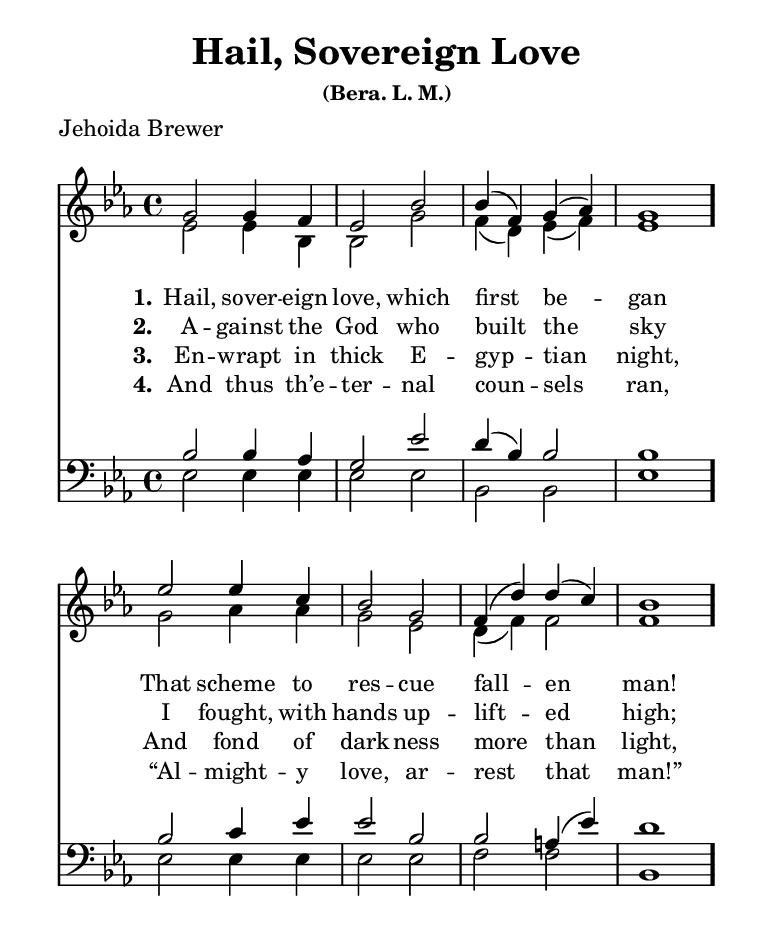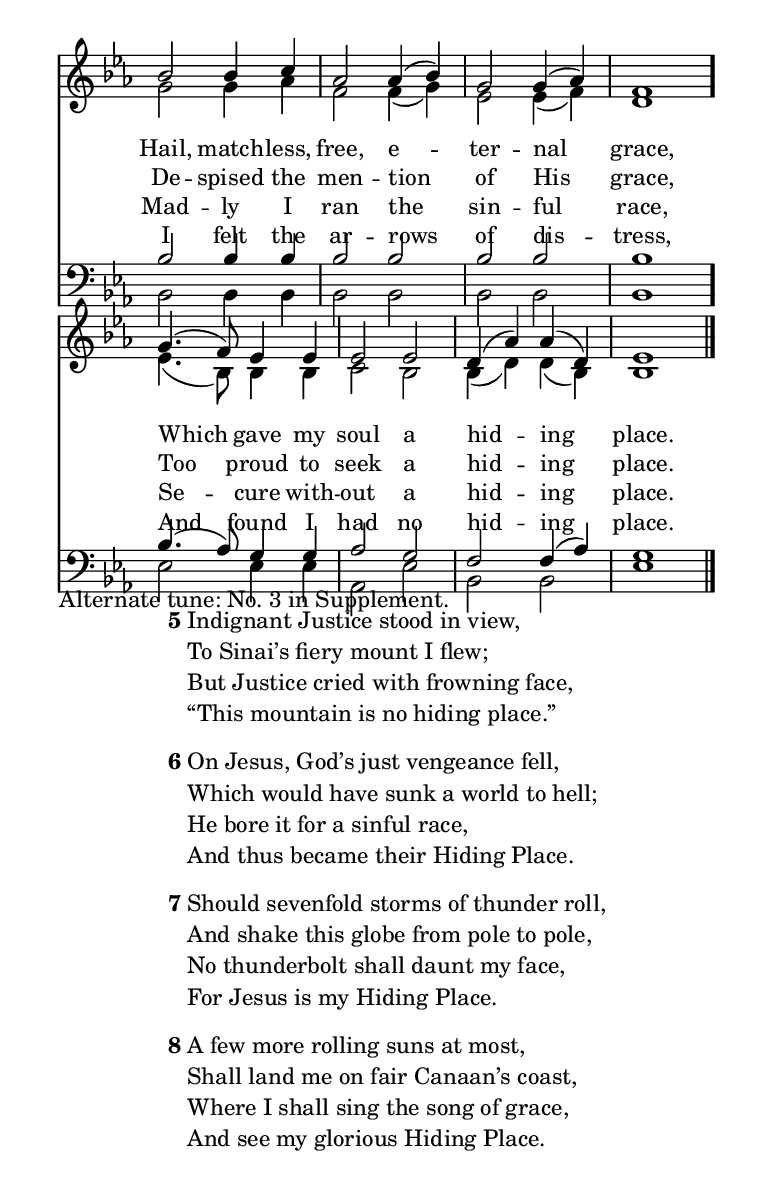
\include "common/global.ily"
\paper {
  \include "common/paper.ily"
  ragged-bottom = ##t
  ragged-last-bottom = ##t
  systems-per-page = 2
  %page-count = ##f
}

\header{
  title = "Hail, Sovereign Love"
  subsubtitle = "(Bera. L. M.)"
  %meter = "L.M."
  poet = "Jehoida Brewer"
  %composer = ""
  %copyright = ""
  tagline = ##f
}

% for fermata in MIDI
ta = { \tempo 4=110 }
tb = { \tempo 4=55  }

patternAA = { c2       c4 c4 | c2 c2      | c4( c4) c4( c4) | c1 }
patternAB = { c2       c4 c4 | c2 c2      | c4( c4) c2      | c1 }
patternAC = { c2       c4 c4 | c2 c2      | c2      c2      | c1 }
patternAD = { c2       c4 c4 | c2 c2      | c2      c4( c4) | c1 }
patternAE = { c2       c4 c4 | c2 c4( c4) | c2      c4( c4) | c1 }
patternAF = { c4.( c8) c4 c4 | c2 c2      | c4( c4) c4( c4) | c1 }
patternAG = { c4.( c8) c4 c4 | c2 c2      | c2      c4( c4) | c1 }

global = {
  \include "common/overrides.ily"
  \override Staff.TimeSignature.style = #'()
  \time 4/4
  \override Score.MetronomeMark.transparent = ##t % hide all fermata changes too
  \ta
  \key ees \major
  %\partial 4
  \autoBeamOff
}

notesSoprano = {
\global
\relative c'' {

  \changePitch \patternAA { g g f | ees bes' bes f g aes | g }
  \changePitch \patternAA { ees' ees c | bes g | f d' d c | bes }
  \changePitch \patternAE { bes bes c | aes aes bes | g g aes | f }
  \changePitch \patternAF { g f ees ees | ees ees | d aes' aes d, | ees }

  \bar "|."

}
}

notesAlto = {
\global
\relative e' {

  \changePitch \patternAA { ees ees bes | bes g' | f d ees f | ees }
  \changePitch \patternAB { g aes aes | g ees | d f f | f }
  \changePitch \patternAE { g g aes | f f g | ees ees f | d }
  \changePitch \patternAF { ees bes bes bes | c bes | bes d d bes | bes }

}
}

notesTenor = {
\global
\relative a {

  \changePitch \patternAB { bes bes aes | g ees' | d bes bes | bes }
  \changePitch \patternAD { bes | c ees | ees bes | bes a ees' | d }
  \changePitch \patternAC { bes bes bes | bes bes | bes bes | bes }
  \changePitch \patternAG { bes aes | g g | aes g | f f aes | g }

}
}

notesBass = {
\global
\relative f {

  \changePitch \patternAC { ees ees ees | ees ees | bes bes | ees }
  \changePitch \patternAC { ees ees ees | ees ees | f f | bes, }
  \changePitch \patternAC { bes bes bes | bes bes | bes bes | bes }
  \changePitch \patternAC { ees ees ees | aes, ees' | bes bes | ees }

}
}

wordsA = \lyricmode {
\set stanza = "1."

Hail, sover -- eign love, which first be -- gan \bar "."
That scheme to res -- cue fall -- en man! \bar "."
Hail, match -- less, free, e -- ter -- nal grace, \bar "."
Which gave my soul a hid -- ing place. \bar "."

}

wordsB = \lyricmode {
\set stanza = "2."

A -- gainst the God who built the sky
I fought, with hands up -- lift -- ed high;
De -- spised the men -- tion of His grace,
Too proud to seek a hid -- ing place.

}

wordsC = \lyricmode {
\set stanza = "3."

En -- wrapt in thick E -- gyp -- tian night,
And fond of dark -- ness more than light,
Mad -- ly I ran the sin -- ful race,
Se -- cure with -- out a hid -- ing place.

}

wordsD = \lyricmode {
\set stanza = "4."

And thus th’e -- ter -- nal coun -- sels ran,
“Al -- might -- y love, ar -- rest that man!”
I felt the ar -- rows of dis -- tress,
And found I had no hid -- ing place.

}

wordsE = \markuplist {

\line { Indignant Justice stood in view, }
\line { To Sinai’s fiery mount I flew; }
\line { But Justice cried with frowning face, }
\line { “This mountain is no hiding place.” }

}

wordsF = \markuplist {

\line { On Jesus, God’s just vengeance fell, }
\line { Which would have sunk a world to hell; }
\line { He bore it for a sinful race, }
\line { And thus became their Hiding Place. }

}

wordsG = \markuplist {

\line { Should sevenfold storms of thunder roll, }
\line { And shake this globe from pole to pole, }
\line { No thunderbolt shall daunt my face, }
\line { For Jesus is my Hiding Place. }

}

wordsH = \markuplist {

\line { A few more rolling suns at most, }
\line { Shall land me on fair Canaan’s coast, }
\line { Where I shall sing the song of grace, }
\line { And see my glorious Hiding Place. }

}

\score {
  \context ChoirStaff <<
    \context Staff = upper <<
      \set ChoirStaff.systemStartDelimiter = #'SystemStartBar
      \context Voice  = sopranos { \voiceOne << \notesSoprano >> }
      \context Voice  = altos { \voiceTwo << \notesAlto >> }
      \context Lyrics = one   \lyricsto sopranos \wordsA
      \context Lyrics = two   \lyricsto sopranos \wordsB
      \context Lyrics = three \lyricsto sopranos \wordsC
      \context Lyrics = four  \lyricsto sopranos \wordsD
    >>
    \context Staff = men <<
      \clef bass
      \context Voice  = tenors { \voiceOne << \notesTenor >> }
      \context Voice  = basses { \voiceTwo << \notesBass >> }
    >>
  >>
  \layout {
    \include "common/layout.ily"
  }
  \midi{
    \include "common/midi.ily"
  }
}

\noPageBreak

\markup {
	\raise #5
	\line { Alternate tune: No. 3 in Supplement. }
}

\noPageBreak


\markup { \fill-line { \column {
	% TODO centre number above verse as in original
  \line{ \bold 5 \column { \wordsE } } \combine \null \vspace #0.4
  \line{ \bold 6 \column { \wordsF } } \combine \null \vspace #0.4
  \line{ \bold 7 \column { \wordsG } } \combine \null \vspace #0.4
  \line{ \bold 8 \column { \wordsH } } \combine \null \vspace #0.4
} } }

\version "2.18.0"  % necessary for upgrading to future LilyPond versions.

% vi:set et ts=2 sw=2 ai nocindent syntax=lilypond
